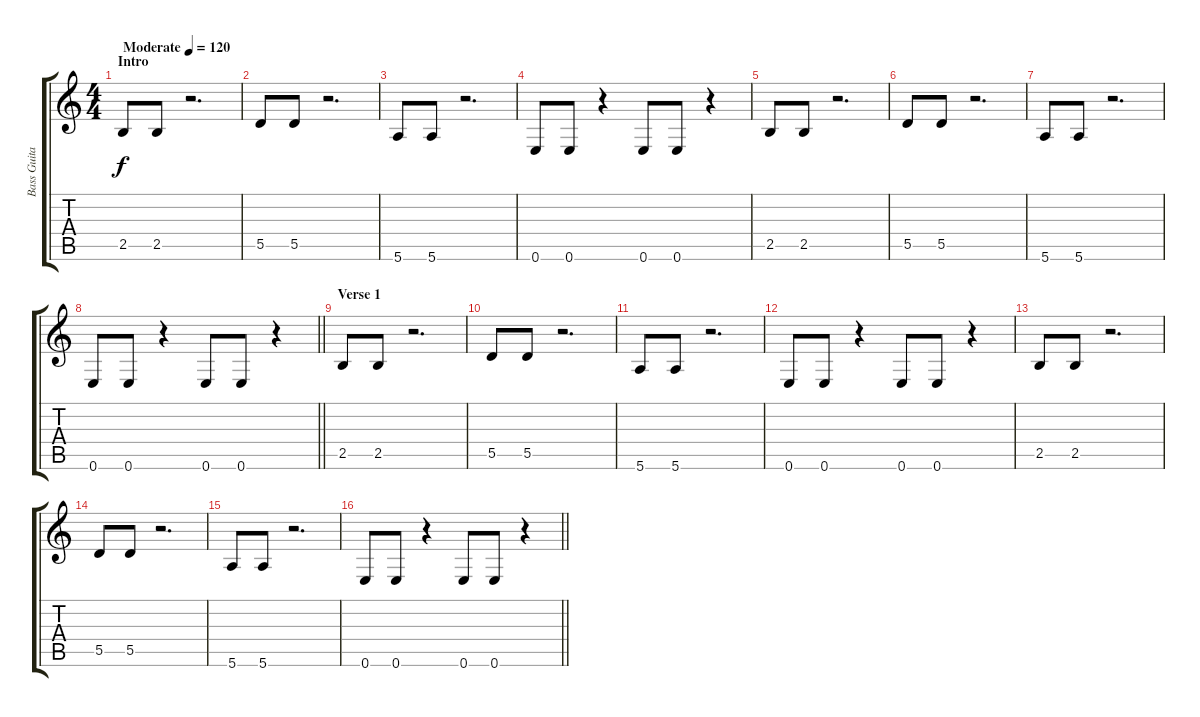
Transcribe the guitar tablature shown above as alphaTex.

\track ("Bass Guitar" "Bass Guita") {instrument electricbassfinger}
\staff {score tabs}
\tuning (E4 B3 G3 D3 A2 E2) {hide}
\ts (4 4)
\section ("" "Intro")
\tempo (120 "Moderate")
\clef g2
\ks c
2.5.8{dy f instrument electricbassfinger} 2.5.8 r.2{d} |
5.5.8 5.5.8 r.2{d} |
5.6.8 5.6.8 r.2{d} |
0.6.8 0.6.8 r.4 0.6.8 0.6.8 r.4 |
2.5.8 2.5.8 r.2{d} |
5.5.8 5.5.8 r.2{d} |
5.6.8 5.6.8 r.2{d} |
\barLineRight lightlight
0.6.8 0.6.8 r.4 0.6.8 0.6.8 r.4 |
\section ("" "Verse 1")
2.5.8 2.5.8 r.2{d} |
5.5.8 5.5.8 r.2{d} |
5.6.8 5.6.8 r.2{d} |
0.6.8 0.6.8 r.4 0.6.8 0.6.8 r.4 |
2.5.8 2.5.8 r.2{d} |
5.5.8 5.5.8 r.2{d} |
5.6.8 5.6.8 r.2{d} |
\barLineRight lightlight
0.6.8 0.6.8 r.4 0.6.8 0.6.8 r.4
